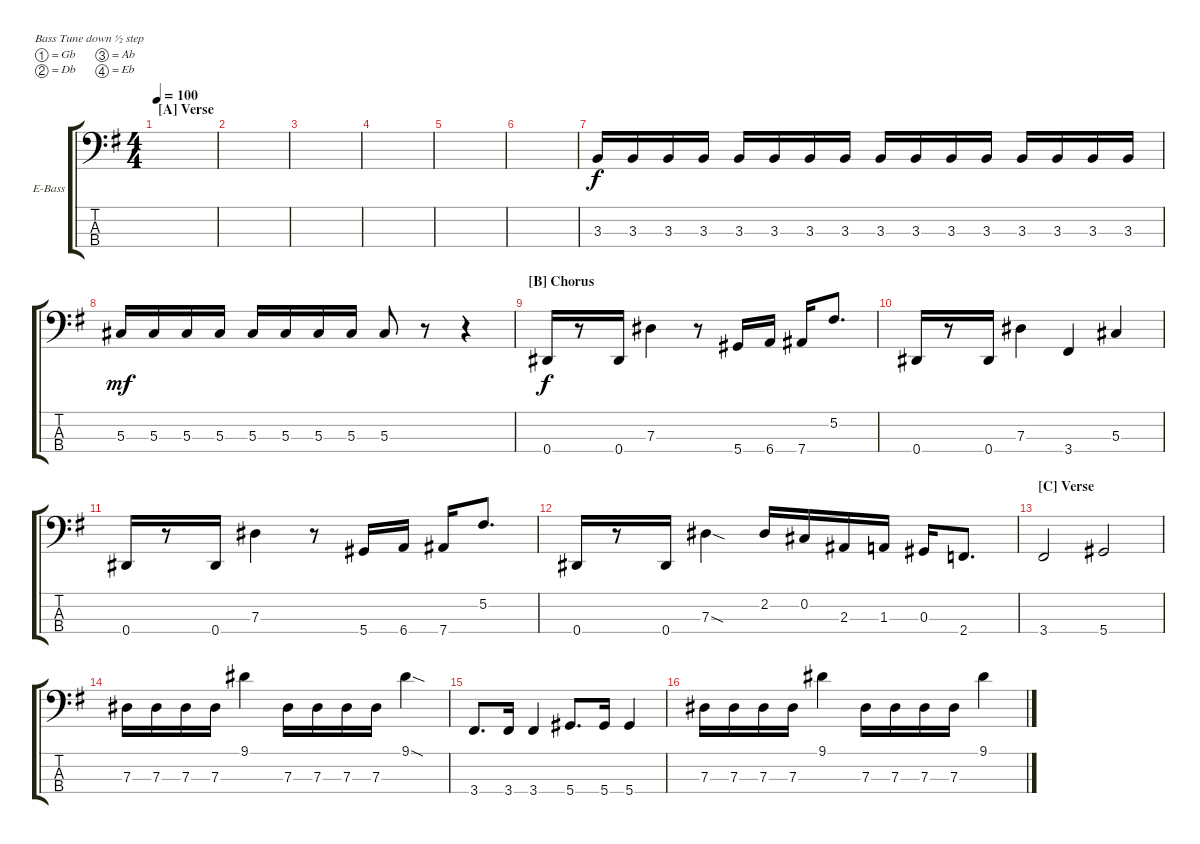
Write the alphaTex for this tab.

\defaultSystemsLayout 4
\bracketExtendMode groupsimilarinstruments
\firstSystemTrackNameOrientation horizontal
\otherSystemsTrackNameOrientation horizontal
\track ("Bass" "E-Bass") {instrument electricbassfinger}
\staff {score tabs}
\tuning (Gb2 Db2 Ab1 Eb1)
\ts (4 4)
\beaming (8 2 2 2 2)
\section ("A" "Verse")
\scale
0.653631
\tempo 100
\accidentals auto
\clef f4
\ottava regular
\simile none
\scale
1.08575
\ks g
|
\scale
0.346369
\scale
0.91425 |
\scale
0.5
\scale
1.05549 |
\scale
0.5
\scale
0.944515 |
\scale
0.5
\scale
1.05549 |
\scale
0.5
\scale
0.944515 |
\scale
0.5
\scale
1.05549 3.3.16 3.3.16 3.3.16 3.3.16 3.3.16 3.3.16 3.3.16 3.3.16 3.3.16 3.3.16 3.3.16 3.3.16 3.3.16 3.3.16 3.3.16 3.3.16 |
\scale
0.5
\scale
0.944515 5.3.16{dy mf} 5.3.16 5.3.16 5.3.16 5.3.16 5.3.16 5.3.16 5.3.16 5.3.8 r.8 r.4 |
\section ("B" "Chorus")
\scale
0.5
\scale
1.05549 0.4.16{dy f} r.8 0.4.16 7.3.4 r.8 5.4.16 6.4.16 7.4.16 5.2.8{d} |
\scale
0.5
\scale
0.944515 0.4.16 r.8 0.4.16 7.3.4 3.4.4 5.3.4 |
\scale
0.5
\scale
1.05549 0.4.16 r.8 0.4.16 7.3.4 r.8 5.4.16 6.4.16 7.4.16 5.2.8{d} |
\scale
0.5
\scale
0.944515 0.4.16 r.8 0.4.16 7.3{sod}.4 2.2.16 0.2.16 2.3.16 1.3.16 0.3.16 2.4.8{d} |
\section ("C" "Verse")
\scale
0.5
\scale
1.05549 3.4.2 5.4.2 |
\scale
0.5
\scale
0.944515 7.3.16 7.3.16 7.3.16 7.3.16 9.1.4 7.3.16 7.3.16 7.3.16 7.3.16 9.1{sod}.4 |
\scale
0.5
\scale
1.05549 3.4.8{d} 3.4.16 3.4.4 5.4.8{d} 5.4.16 5.4.4 |
\scale
0.5
\scale
0.944515 7.3.16 7.3.16 7.3.16 7.3.16 9.1.4 7.3.16 7.3.16 7.3.16 7.3.16 9.1.4
